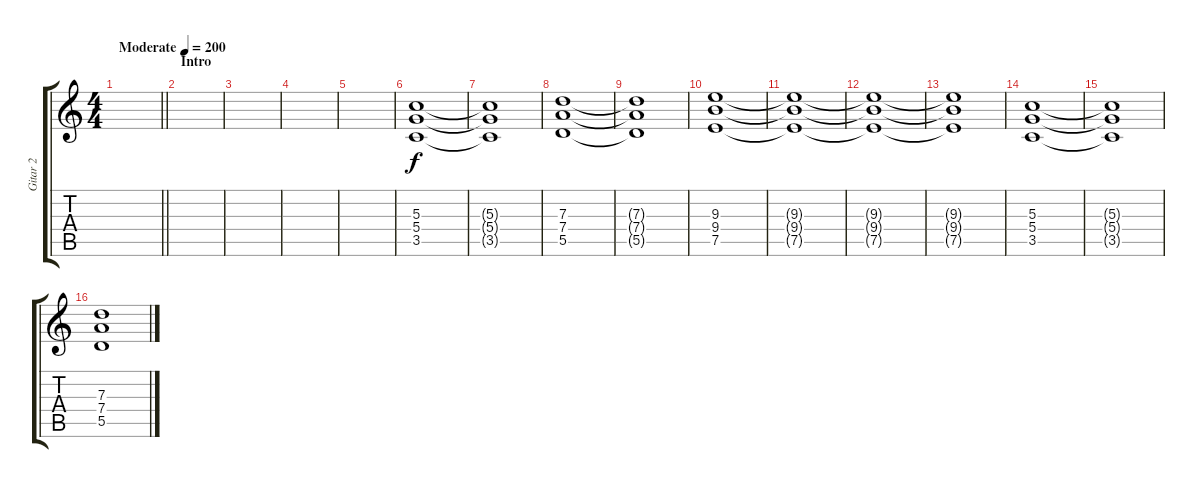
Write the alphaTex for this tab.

\track ("Gitar 2" "Gitar 2") {instrument overdrivenguitar}
\staff {score tabs}
\tuning (E4 B3 G3 D3 A2 D2) {hide}
\ts (4 4)
\tempo (200 "Moderate")
\clef g2
\barLineRight lightlight
\ks c
|
\section ("" "Intro")
|
|
|
|
(5.3 5.4 3.5).1 |
(5.3{t} 5.4{t} 3.5{t}).1 |
(7.3 7.4 5.5).1 |
(7.3{t} 7.4{t} 5.5{t}).1 |
(9.3 9.4 7.5).1 |
(9.3{t} 9.4{t} 7.5{t}).1 |
(9.3{t} 9.4{t} 7.5{t}).1 |
(9.3{t} 9.4{t} 7.5{t}).1 |
(5.3 5.4 3.5).1 |
(5.3{t} 5.4{t} 3.5{t}).1 |
(7.3 7.4 5.5).1
